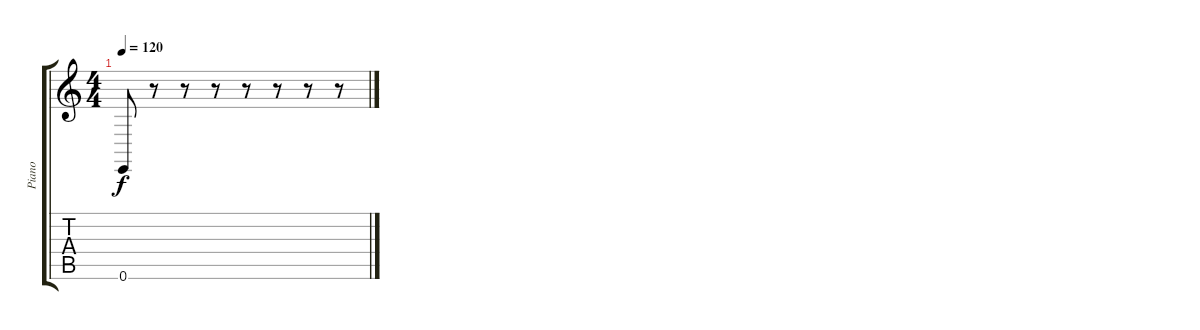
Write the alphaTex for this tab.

\track ("Piano" "Piano") {instrument acousticgrandpiano}
\staff {score tabs}
\tuning (E4 B3 G3 D3 A2 E2) {hide}
\ts (4 4)
\tempo 120
\clef g2
\ks c
0.6.8{dy f} r.8 r.8 r.8 r.8 r.8 r.8 r.8
